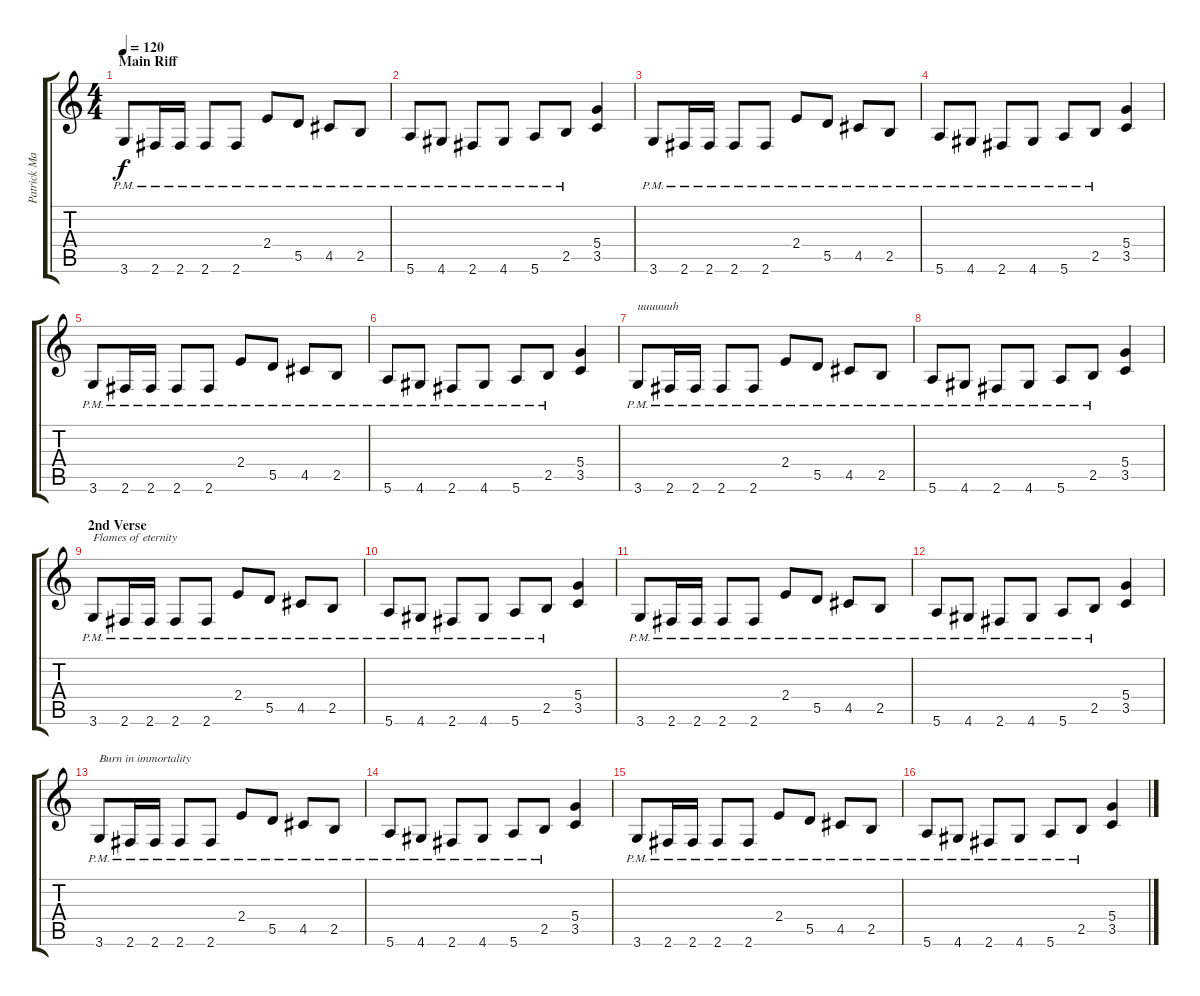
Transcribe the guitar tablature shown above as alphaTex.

\track ("Patrick Mameli " "Patrick Ma") {instrument distortionguitar}
\staff {score tabs}
\tuning (E4 B3 G3 D3 A2 E2) {hide}
\ts (4 4)
\section ("" "Main Riff")
\tempo 120
\clef g2
\ks c
3.6{pm}.8{dy f} 2.6{pm}.16 2.6{pm}.16 2.6{pm}.8 2.6{pm}.8 2.4{pm}.8 5.5{pm}.8 4.5{pm}.8 2.5{pm}.8 |
5.6{pm}.8 4.6{pm}.8 2.6{pm}.8 4.6{pm}.8 5.6{pm}.8 2.5{pm}.8 (5.4 3.5).4 |
3.6{pm}.8 2.6{pm}.16 2.6{pm}.16 2.6{pm}.8 2.6{pm}.8 2.4{pm}.8 5.5{pm}.8 4.5{pm}.8 2.5{pm}.8 |
5.6{pm}.8 4.6{pm}.8 2.6{pm}.8 4.6{pm}.8 5.6{pm}.8 2.5{pm}.8 (5.4 3.5).4 |
3.6{pm}.8 2.6{pm}.16 2.6{pm}.16 2.6{pm}.8 2.6{pm}.8 2.4{pm}.8 5.5{pm}.8 4.5{pm}.8 2.5{pm}.8 |
5.6{pm}.8 4.6{pm}.8 2.6{pm}.8 4.6{pm}.8 5.6{pm}.8 2.5{pm}.8 (5.4 3.5).4 |
3.6{pm}.8{txt "uuuuuuh"} 2.6{pm}.16 2.6{pm}.16 2.6{pm}.8 2.6{pm}.8 2.4{pm}.8 5.5{pm}.8 4.5{pm}.8 2.5{pm}.8 |
5.6{pm}.8 4.6{pm}.8 2.6{pm}.8 4.6{pm}.8 5.6{pm}.8 2.5{pm}.8 (5.4 3.5).4 |
\section ("" "2nd Verse")
3.6{pm}.8{txt "Flames of eternity"} 2.6{pm}.16 2.6{pm}.16 2.6{pm}.8 2.6{pm}.8 2.4{pm}.8 5.5{pm}.8 4.5{pm}.8 2.5{pm}.8 |
5.6{pm}.8 4.6{pm}.8 2.6{pm}.8 4.6{pm}.8 5.6{pm}.8 2.5{pm}.8 (5.4 3.5).4 |
3.6{pm}.8 2.6{pm}.16 2.6{pm}.16 2.6{pm}.8 2.6{pm}.8 2.4{pm}.8 5.5{pm}.8 4.5{pm}.8 2.5{pm}.8 |
5.6{pm}.8 4.6{pm}.8 2.6{pm}.8 4.6{pm}.8 5.6{pm}.8 2.5{pm}.8 (5.4 3.5).4 |
3.6{pm}.8{txt "Burn in immortality"} 2.6{pm}.16 2.6{pm}.16 2.6{pm}.8 2.6{pm}.8 2.4{pm}.8 5.5{pm}.8 4.5{pm}.8 2.5{pm}.8 |
5.6{pm}.8 4.6{pm}.8 2.6{pm}.8 4.6{pm}.8 5.6{pm}.8 2.5{pm}.8 (5.4 3.5).4 |
3.6{pm}.8 2.6{pm}.16 2.6{pm}.16 2.6{pm}.8 2.6{pm}.8 2.4{pm}.8 5.5{pm}.8 4.5{pm}.8 2.5{pm}.8 |
5.6{pm}.8 4.6{pm}.8 2.6{pm}.8 4.6{pm}.8 5.6{pm}.8 2.5{pm}.8 (5.4 3.5).4
